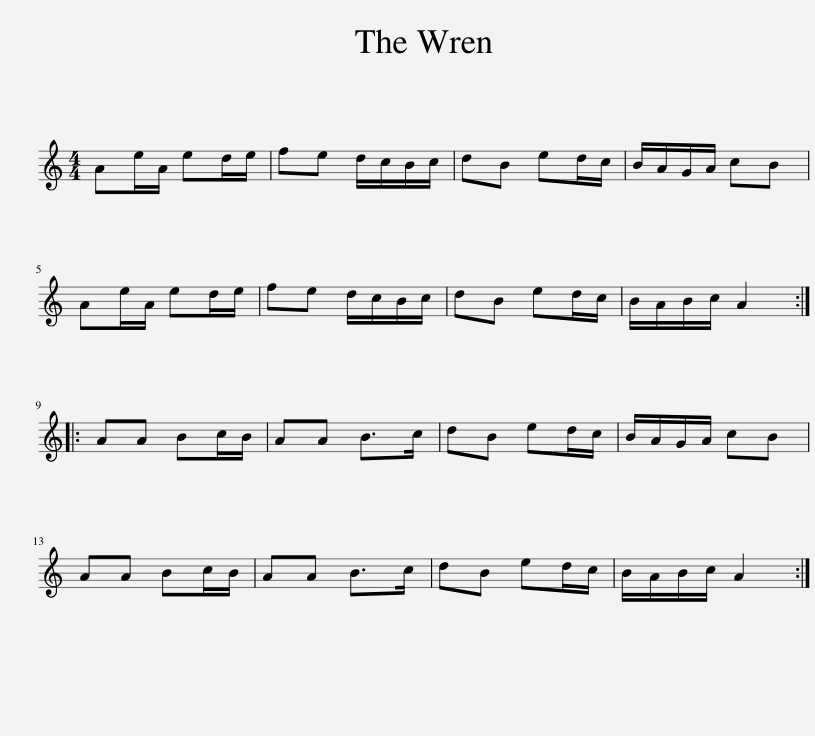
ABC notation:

X:1
L:1/8
M:4/4
I:linebreak $
K:C
V:1 treble
V:1
 Ae/A/ ed/e/ | fe d/c/B/c/ | dB ed/c/ | B/A/G/A/ cB |$ Ae/A/ ed/e/ | %5
 fe d/c/B/c/ | dB ed/c/ | B/A/B/c/ A2 ::$ AA Bc/B/ | AA B>c | %10
 dB ed/c/ | B/A/G/A/ cB |$ AA Bc/B/ | AA B>c | dB ed/c/ | %15
 B/A/B/c/ A2 :| %16
